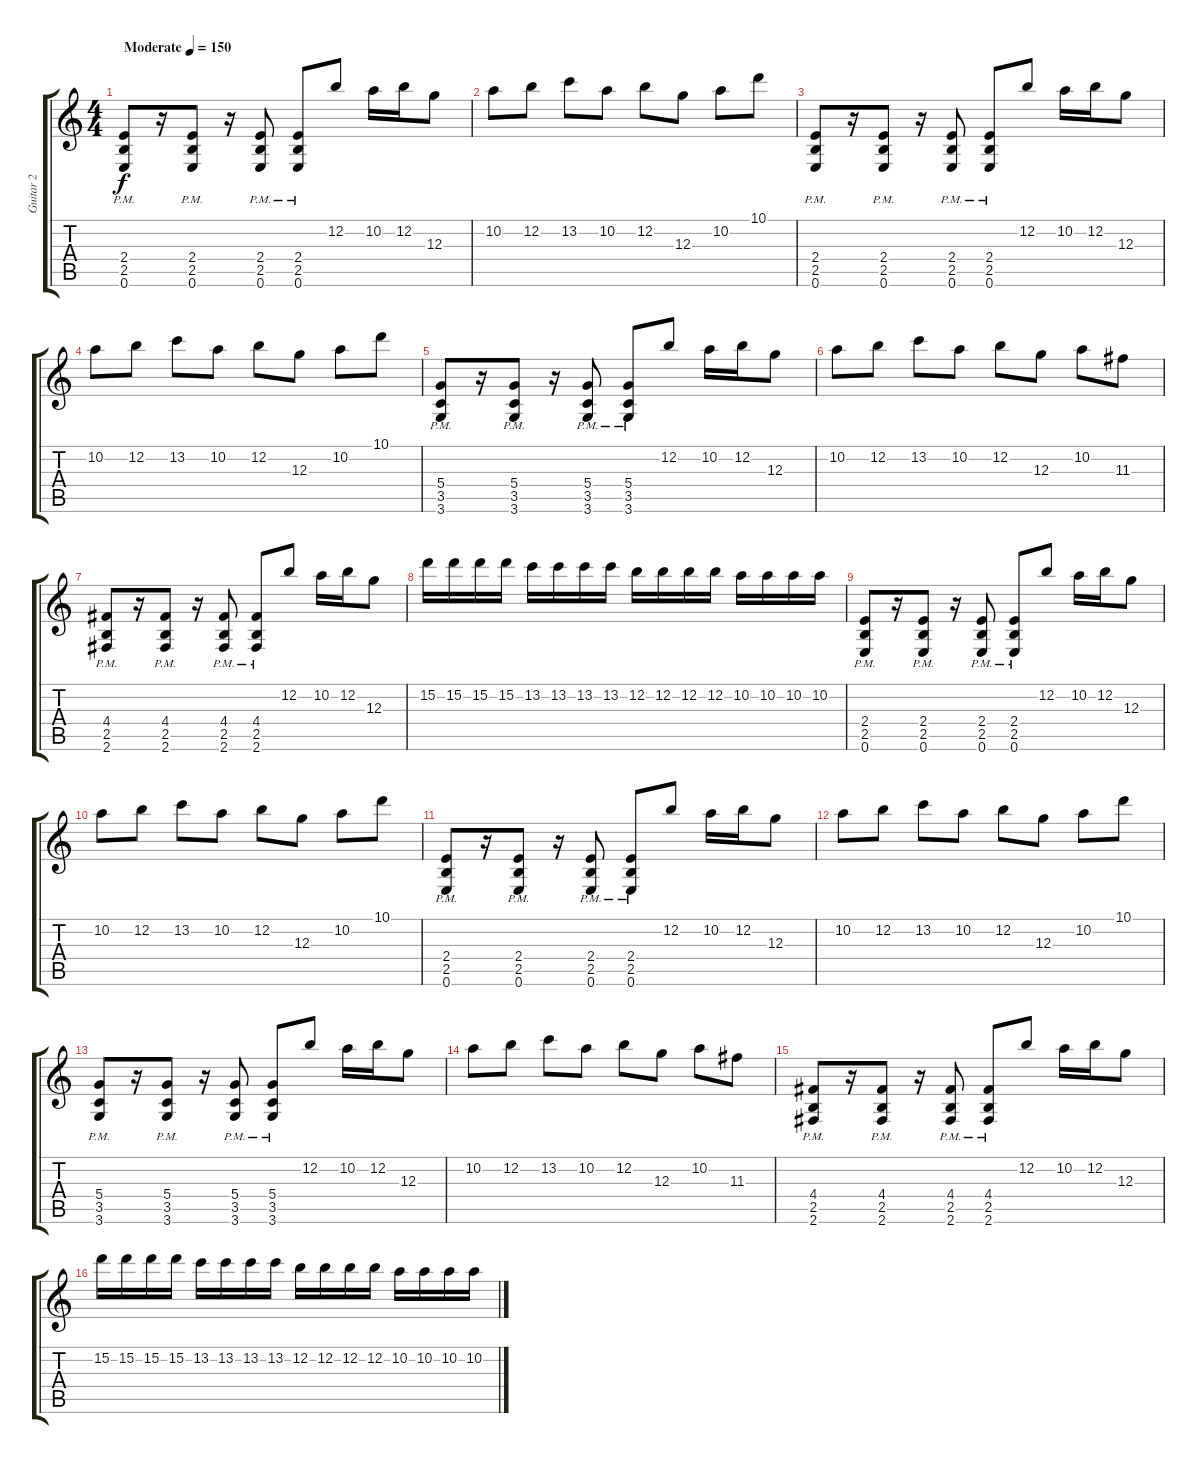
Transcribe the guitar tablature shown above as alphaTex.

\track ("Guitar 2" "Guitar 2") {instrument overdrivenguitar}
\staff {score tabs}
\tuning (E4 B3 G3 D3 A2 E2) {hide}
\ts (4 4)
\tempo (150 "Moderate")
\clef g2
\ks c
(2.4{pm} 2.5{pm} 0.6{pm}).8{dy f instrument overdrivenguitar} r.16 (2.4{pm} 2.5{pm} 0.6{pm}).8 r.16 (2.4{pm} 2.5{pm} 0.6{pm}).8 (2.4{pm} 2.5{pm} 0.6{pm}).8 12.2.8 10.2.16 12.2.16 12.3.8 |
10.2.8 12.2.8 13.2.8 10.2.8 12.2.8 12.3.8 10.2.8 10.1.8 |
(2.4{pm} 2.5{pm} 0.6{pm}).8 r.16 (2.4{pm} 2.5{pm} 0.6{pm}).8 r.16 (2.4{pm} 2.5{pm} 0.6{pm}).8 (2.4{pm} 2.5{pm} 0.6{pm}).8 12.2.8 10.2.16 12.2.16 12.3.8 |
10.2.8 12.2.8 13.2.8 10.2.8 12.2.8 12.3.8 10.2.8 10.1.8 |
(5.4{pm} 3.5 3.6).8 r.16 (5.4{pm} 3.5 3.6).8 r.16 (5.4{pm} 3.5 3.6).8 (5.4{pm} 3.5 3.6).8 12.2.8 10.2.16 12.2.16 12.3.8 |
10.2.8 12.2.8 13.2.8 10.2.8 12.2.8 12.3.8 10.2.8 11.3.8 |
(4.4{pm} 2.5 2.6).8 r.16 (4.4{pm} 2.5 2.6).8 r.16 (4.4{pm} 2.5 2.6).8 (4.4{pm} 2.5 2.6).8 12.2.8 10.2.16 12.2.16 12.3.8 |
15.2.16 15.2.16 15.2.16 15.2.16 13.2.16 13.2.16 13.2.16 13.2.16 12.2.16 12.2.16 12.2.16 12.2.16 10.2.16 10.2.16 10.2.16 10.2.16 |
(2.4{pm} 2.5{pm} 0.6{pm}).8 r.16 (2.4{pm} 2.5{pm} 0.6{pm}).8 r.16 (2.4{pm} 2.5{pm} 0.6{pm}).8 (2.4{pm} 2.5{pm} 0.6{pm}).8 12.2.8 10.2.16 12.2.16 12.3.8 |
10.2.8 12.2.8 13.2.8 10.2.8 12.2.8 12.3.8 10.2.8 10.1.8 |
(2.4{pm} 2.5{pm} 0.6{pm}).8 r.16 (2.4{pm} 2.5{pm} 0.6{pm}).8 r.16 (2.4{pm} 2.5{pm} 0.6{pm}).8 (2.4{pm} 2.5{pm} 0.6{pm}).8 12.2.8 10.2.16 12.2.16 12.3.8 |
10.2.8 12.2.8 13.2.8 10.2.8 12.2.8 12.3.8 10.2.8 10.1.8 |
(5.4{pm} 3.5 3.6).8 r.16 (5.4{pm} 3.5 3.6).8 r.16 (5.4{pm} 3.5 3.6).8 (5.4{pm} 3.5 3.6).8 12.2.8 10.2.16 12.2.16 12.3.8 |
10.2.8 12.2.8 13.2.8 10.2.8 12.2.8 12.3.8 10.2.8 11.3.8 |
(4.4{pm} 2.5 2.6).8 r.16 (4.4{pm} 2.5 2.6).8 r.16 (4.4{pm} 2.5 2.6).8 (4.4{pm} 2.5 2.6).8 12.2.8 10.2.16 12.2.16 12.3.8 |
15.2.16 15.2.16 15.2.16 15.2.16 13.2.16 13.2.16 13.2.16 13.2.16 12.2.16 12.2.16 12.2.16 12.2.16 10.2.16 10.2.16 10.2.16 10.2.16
